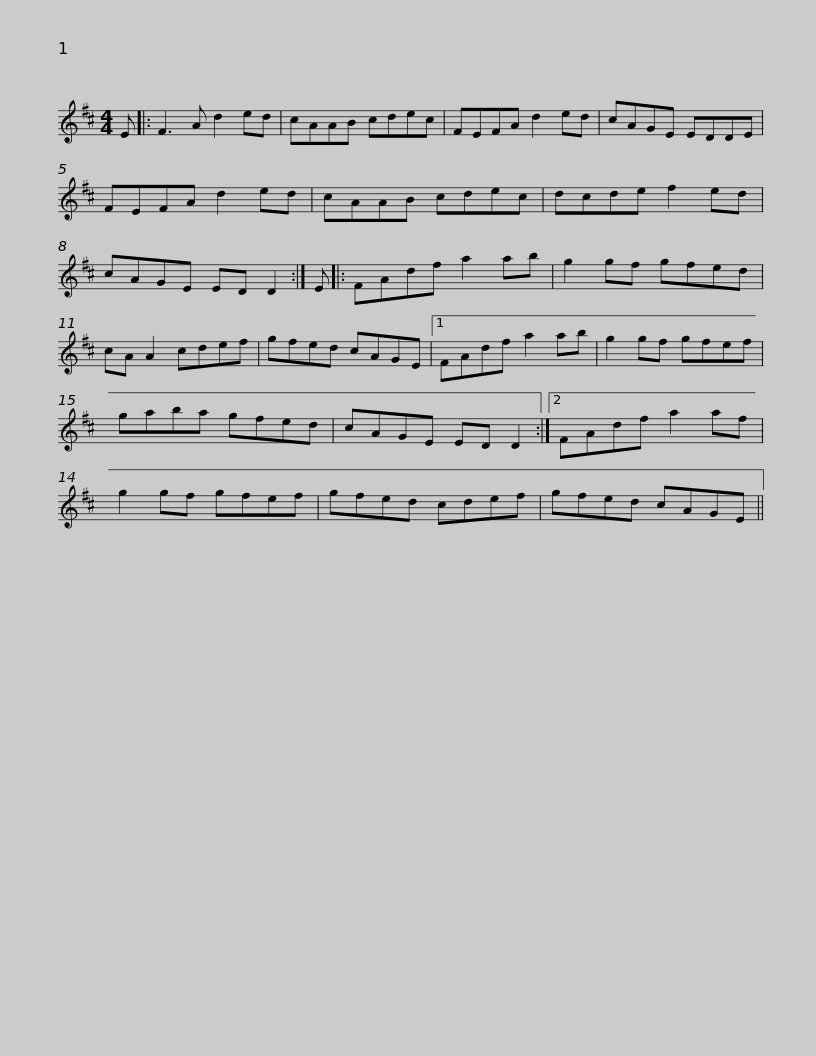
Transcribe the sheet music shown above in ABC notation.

X:1
L:1/8
M:4/4
I:linebreak $
K:D
V:1 treble
V:1
 E |: F3 A d2 ed | cAAB cdec | FEFA d2 ed | cAGE EDDE | %5
 FEFA d2 ed |$ cAAB cdec | dcde f2 ed | cAGE ED D2 :| E |: %10
 FAdf a2 ab | g2 gf gfed |$ cA A2 cdef | gfed cAGE |1 FAdf a2 ab | %15
 g2 gf gfef | gaba gfed |$ cAGE ED D2 :|2 FAdf a2 af | g2 gf gfef | %20
 gfed cdef | gfed cAGE || %22
